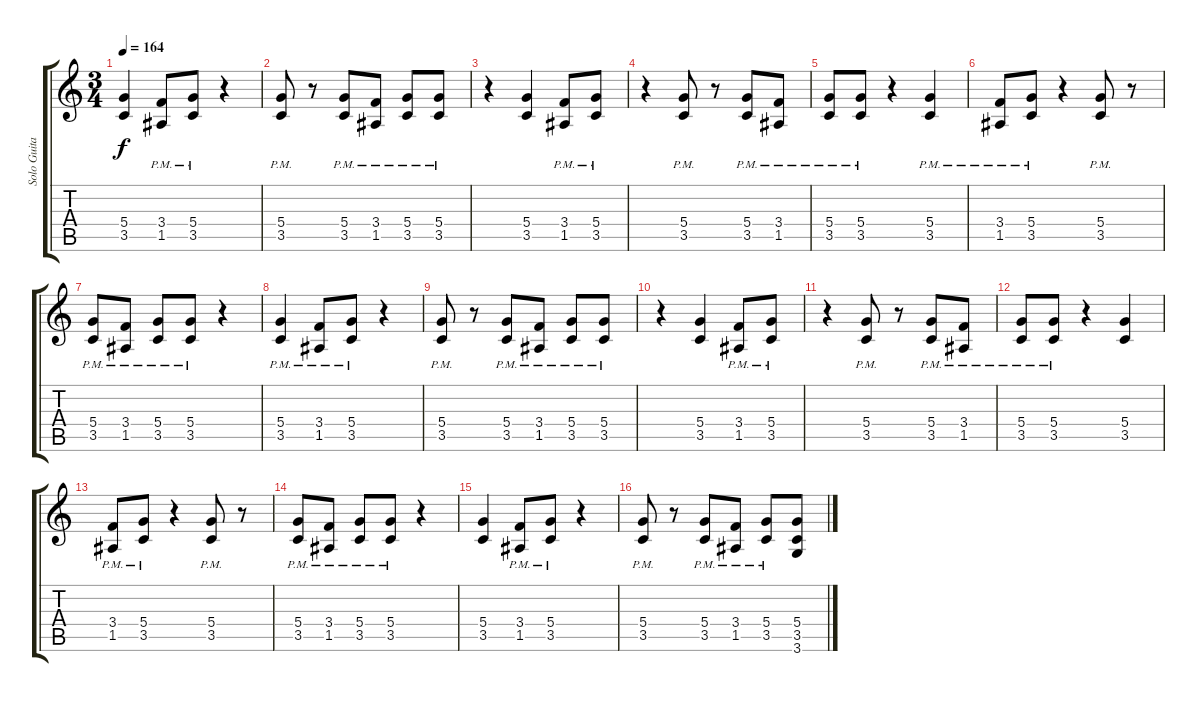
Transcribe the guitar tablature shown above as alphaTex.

\track ("Solo Guitar" "Solo Guita") {instrument distortionguitar}
\staff {score tabs}
\tuning (E4 B3 G3 D3 A2 E2) {hide}
\ts (3 4)
\tempo 164
\clef g2
\ks c
(5.4 3.5).4{dy f} (3.4{pm} 1.5{pm}).8 (5.4{pm} 3.5{pm}).8 r.4 |
(5.4{pm} 3.5{pm}).8 r.8 (5.4{pm} 3.5{pm}).8 (3.4{pm} 1.5{pm}).8 (5.4{pm} 3.5{pm}).8 (5.4{pm} 3.5{pm}).8 |
r.4 (5.4 3.5).4 (3.4{pm} 1.5{pm}).8 (5.4{pm} 3.5{pm}).8 |
r.4 (5.4 3.5{pm}).8 r.8 (5.4 3.5{pm}).8 (3.4 1.5{pm}).8 |
(5.4 3.5{pm}).8 (5.4 3.5{pm}).8 r.4 (5.4 3.5{pm}).4 |
(3.4{pm} 1.5).8 (5.4{pm} 3.5).8 r.4 (5.4 3.5{pm}).8 r.8 |
(5.4 3.5{pm}).8 (3.4 1.5{pm}).8 (5.4 3.5{pm}).8 (5.4 3.5{pm}).8 r.4 |
(5.4 3.5{pm}).4 (3.4{pm} 1.5).8 (5.4{pm} 3.5).8 r.4 |
(5.4 3.5{pm}).8 r.8 (5.4 3.5{pm}).8 (3.4 1.5{pm}).8 (5.4 3.5{pm}).8 (5.4 3.5{pm}).8 |
r.4 (5.4 3.5).4 (3.4{pm} 1.5{pm}).8 (5.4{pm} 3.5{pm}).8 |
r.4 (5.4{pm} 3.5{pm}).8 r.8 (5.4{pm} 3.5{pm}).8 (3.4{pm} 1.5{pm}).8 |
(5.4{pm} 3.5{pm}).8 (5.4{pm} 3.5{pm}).8 r.4 (5.4 3.5).4 |
(3.4{pm} 1.5{pm}).8 (5.4{pm} 3.5{pm}).8 r.4 (5.4{pm} 3.5{pm}).8 r.8 |
(5.4{pm} 3.5{pm}).8 (3.4{pm} 1.5{pm}).8 (5.4{pm} 3.5{pm}).8 (5.4{pm} 3.5{pm}).8 r.4 |
(5.4 3.5).4 (3.4{pm} 1.5{pm}).8 (5.4{pm} 3.5{pm}).8 r.4 |
(5.4 3.5{pm}).8 r.8 (5.4 3.5{pm}).8 (3.4 1.5{pm}).8 (5.4 3.5{pm}).8 (5.4 3.5 3.6).8
